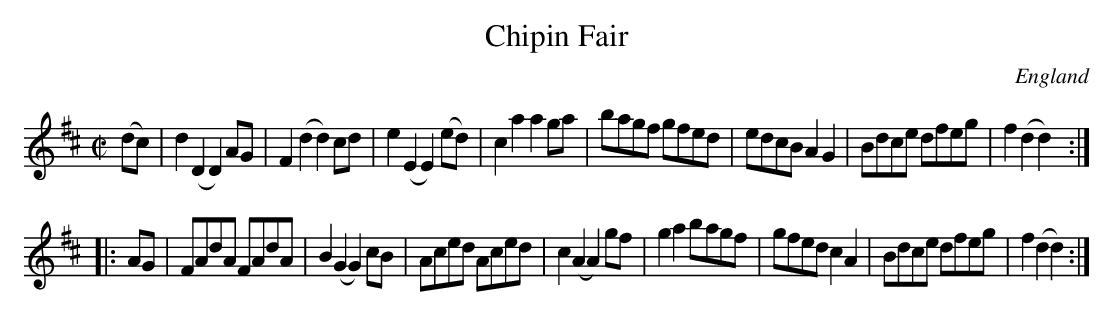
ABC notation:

X:1
T:Chipin Fair
L:1/8
M:C|
O:England
K:D
(dc) |\
d2(D2 D2)AG   | F2(d2 d2)cd | \
e2(E2 E2)(ed) | c2a2  a2ga  | \
bagf gfed | edcB A2G2 |\
Bdce dfeg | f2(d2 d2) ::
AG |\
FAdA FAdA | B2(G2 G2)cB |\
Aced Aced | c2(A2 A2)gf | \
g2a2 bagf | gfed c2A2 |\
Bdce dfeg | f2(d2 d2):|
